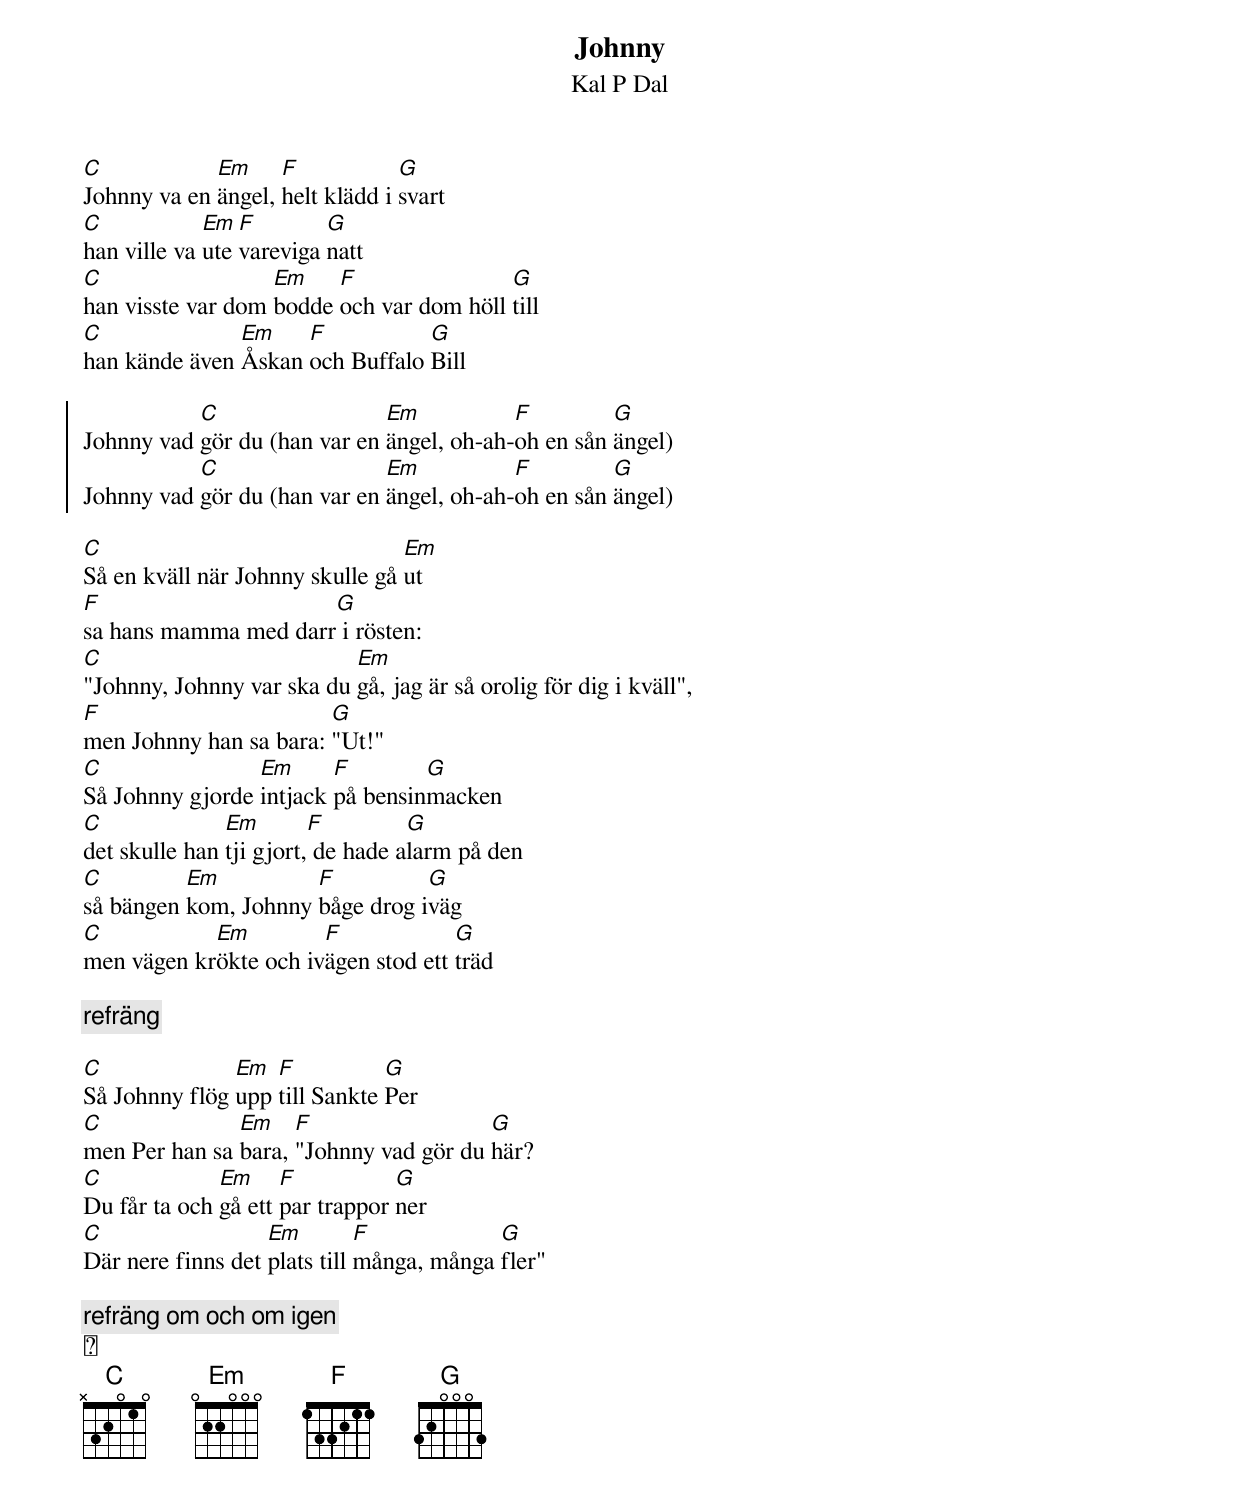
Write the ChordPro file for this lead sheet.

{t:Johnny}
{st:Kal P Dal}

[C]Johnny va en [Em]ängel, [F]helt klädd i [G]svart
[C]han ville va [Em]ute [F]vareviga [G]natt
[C]han visste var dom [Em]bodde [F]och var dom höll [G]till
[C]han kände även [Em]Åskan [F]och Buffalo [G]Bill

{soc}
Johnny vad [C]gör du (han var en [Em]ängel, oh-ah-[F]oh en sån [G]ängel)
Johnny vad [C]gör du (han var en [Em]ängel, oh-ah-[F]oh en sån [G]ängel)
{eoc}

[C]Så en kväll när Johnny skulle gå [Em]ut
[F]sa hans mamma med darr[G] i rösten:
[C]"Johnny, Johnny var ska du [Em]gå, jag är så orolig för dig i kväll",
[F]men Johnny han sa bara: [G]"Ut!"
[C]Så Johnny gjorde [Em]intjack [F]på bensin[G]macken
[C]det skulle han [Em]tji gjort,[F] de hade a[G]larm på den
[C]så bängen [Em]kom, Johnny [F]båge drog i[G]väg
[C]men vägen kr[Em]ökte och iv[F]ägen stod ett [G]träd

{c:refräng}

[C]Så Johnny flög [Em]upp [F]till Sankte [G]Per
[C]men Per han sa [Em]bara, [F]"Johnny vad gör du [G]här?
[C]Du får ta och [Em]gå ett [F]par trappor [G]ner
[C]Där nere finns det [Em]plats till [F]många, många [G]fler"

{c:refräng om och om igen}

